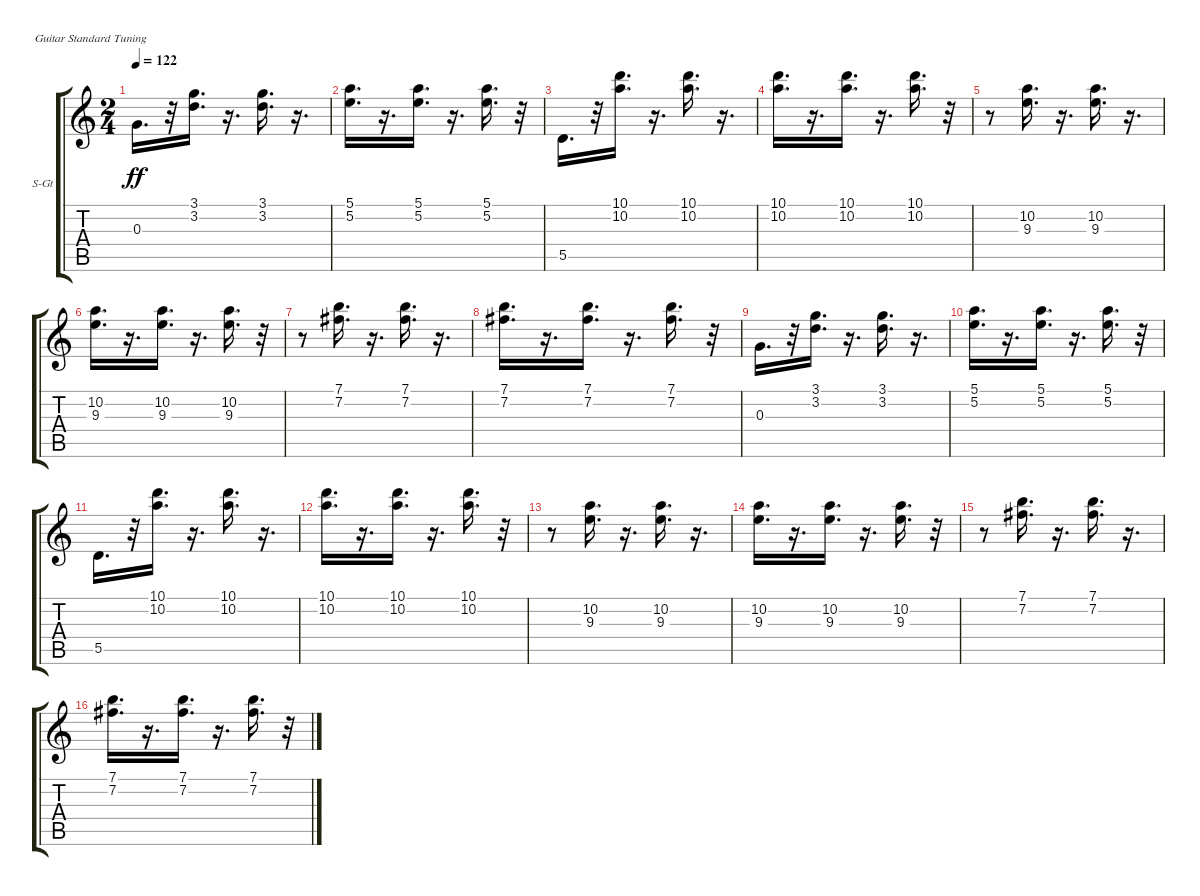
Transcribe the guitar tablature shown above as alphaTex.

\bracketExtendMode groupsimilarinstruments
\firstSystemTrackNameOrientation horizontal
\otherSystemsTrackNameOrientation horizontal
\track ("Колокольчик" "S-Gt") {instrument acousticguitarsteel}
\staff {score tabs}
\tuning (E4 B3 G3 D3 A2 E2)
\ts (2 4)
\tempo 122
\clef g2
\ks c
0.3.16{d dy ff} r.32 (3.1 3.2).16{d} r.16{d} (3.1 3.2).16{d} r.16{d} |
(5.1 5.2).16{d} r.16{d} (5.1 5.2).16{d} r.16{d} (5.1 5.2).16{d} r.32 |
5.5.16{d} r.32 (10.1 10.2).16{d} r.16{d} (10.1 10.2).16{d} r.16{d} |
(10.1 10.2).16{d} r.16{d} (10.1 10.2).16{d} r.16{d} (10.1 10.2).16{d} r.32 |
r.8 (10.2 9.3).16{d} r.16{d} (10.2 9.3).16{d} r.16{d} |
(10.2 9.3).16{d} r.16{d} (10.2 9.3).16{d} r.16{d} (10.2 9.3).16{d} r.32 |
r.8 (7.1 7.2).16{d} r.16{d} (7.1 7.2).16{d} r.16{d} |
(7.1 7.2).16{d} r.16{d} (7.1 7.2).16{d} r.16{d} (7.1 7.2).16{d} r.32 |
0.3.16{d} r.32 (3.1 3.2).16{d} r.16{d} (3.1 3.2).16{d} r.16{d} |
(5.1 5.2).16{d} r.16{d} (5.1 5.2).16{d} r.16{d} (5.1 5.2).16{d} r.32 |
5.5.16{d} r.32 (10.1 10.2).16{d} r.16{d} (10.1 10.2).16{d} r.16{d} |
(10.1 10.2).16{d} r.16{d} (10.1 10.2).16{d} r.16{d} (10.1 10.2).16{d} r.32 |
r.8 (10.2 9.3).16{d} r.16{d} (10.2 9.3).16{d} r.16{d} |
(10.2 9.3).16{d} r.16{d} (10.2 9.3).16{d} r.16{d} (10.2 9.3).16{d} r.32 |
r.8 (7.1 7.2).16{d} r.16{d} (7.1 7.2).16{d} r.16{d} |
(7.1 7.2).16{d} r.16{d} (7.1 7.2).16{d} r.16{d} (7.1 7.2).16{d} r.32
